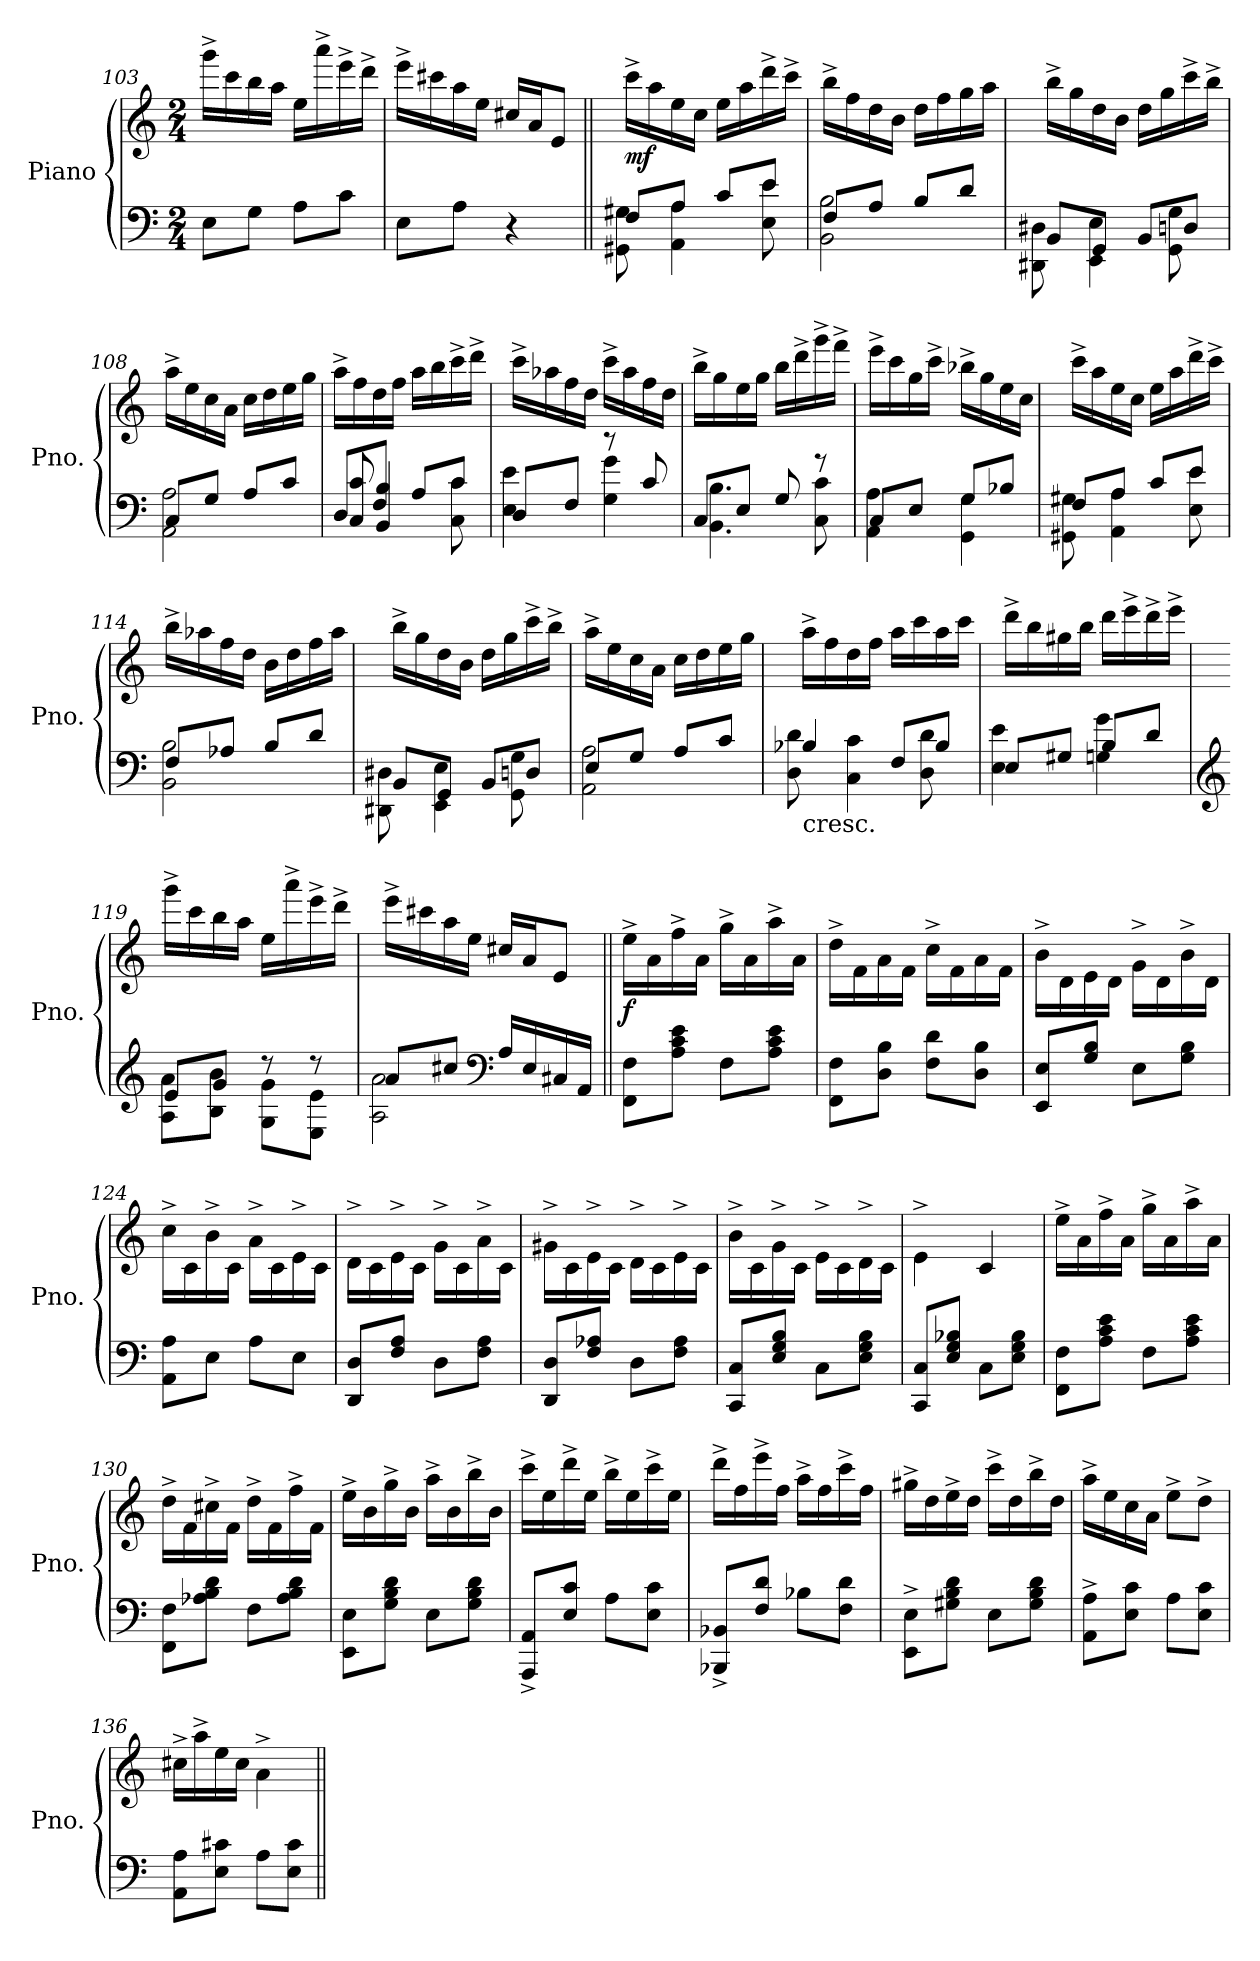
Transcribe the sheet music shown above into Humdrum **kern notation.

**kern	**kern	**dynam
*part1	*part1	*part1
*staff2	*staff1	*staff1/2
*I"Piano	*	*
*I'Pno.	*	*
*clefF4	*clefG2	*
*k[]	*k[]	*
*M2/4	*M2/4	*
=103	=103	=103
8E\L	16ggg^\LL	.
.	16ccc\	.
8G\J	16bb\	.
.	16aa\JJ	.
8A\L	16ee\LL	.
.	16aaa^\	.
8c\J	16eee^\	.
.	16ddd^\JJ	.
=104	=104	=104
8E\L	16eee^\LL	.
.	16ccc#X\	.
8A\J	16aa\	.
.	16ee\JJ	.
4r	16cc#X/LL	.
.	16a/J	.
.	8e/J	.
!!LO:LB:g=z
=105||	=105||	=105||
*^	*	*
!	!	!	!LO:DY:b
8F/L	8GG#X\ 8G#X\	16ccc^\LL	mf
.	.	16aa\	.
8A/J	4AA\ 4A\	16ee\	.
.	.	16cc\JJ	.
8c/L	.	16ee\LL	.
.	.	16aa\	.
8e/J	8E\ 8e\	16ddd^\	.
.	.	16ccc^\JJ	.
=106	=106	=106	=106
8F/L	2BB\ 2B\	16bb^\LL	.
.	.	16ff\	.
8A/J	.	16dd\	.
.	.	16b\JJ	.
8B/L	.	16dd\LL	.
.	.	16ff\	.
8d/J	.	16gg\	.
.	.	16aa\JJ	.
=107	=107	=107	=107
8BB/L	8DD#X\ 8D#X\	16bb^\LL	.
.	.	16gg\	.
8GG/J	4EE\ 4E\	16dd\	.
.	.	16b\JJ	.
8BB/L	.	16dd\LL	.
.	.	16gg\	.
8Dn/J	8GG\ 8G\	16ccc^\	.
.	.	16bb^\JJ	.
=108	=108	=108	=108
8C/L	2AA\ 2A\	16aa^\LL	.
.	.	16ee\	.
8G/J	.	16cc\	.
.	.	16a\JJ	.
8A/L	.	16cc\LL	.
.	.	16dd\	.
8c/J	.	16ee\	.
.	.	16gg\JJ	.
!!LO:LB:g=z
=109	=109	=109	=109
8D/L	8C/ 8c/	16aa^\LL	.
.	.	16ff\	.
8F/J	4BB/ 4B/	16dd\	.
.	.	16ff\JJ	.
8A/L	.	16aa\LL	.
.	.	16bb\	.
8c/J	8C\ 8c\	16ccc^\	.
.	.	16ddd^\JJ	.
=110	=110	=110	=110
8D/L	4E\ 4e\	16ccc^\LL	.
.	.	16aa-X\	.
8F/J	.	16ff\	.
.	.	16dd\JJ	.
8r	4G\ 4g\	16ccc^\LL	.
.	.	16aa-\	.
8c/	.	16ff\	.
.	.	16dd\JJ	.
=111	=111	=111	=111
8C/L	4.BB\ 4.B\	16bb^\LL	.
.	.	16gg\	.
8E/J	.	16ee\	.
.	.	16gg\JJ	.
8G/	.	16bb\LL	.
.	.	16ddd^\	.
8r	8C\ 8c\	16ggg^\	.
.	.	16fff^\JJ	.
=112	=112	=112	=112
8C/L	4AA\ 4A\	16eee^\LL	.
.	.	16ccc\	.
8E/J	.	16gg\	.
.	.	16ccc^\JJ	.
8G/L	4GG\ 4G\	16bb-X^\LL	.
.	.	16gg\	.
8B-X/J	.	16ee\	.
.	.	16cc\JJ	.
!!LO:LB:g=z
=113	=113	=113	=113
8F/L	8GG#X\ 8G#X\	16ccc^\LL	.
.	.	16aa\	.
8A/J	4AA\ 4A\	16ee\	.
.	.	16cc\JJ	.
8c/L	.	16ee\LL	.
.	.	16aa\	.
8e/J	8E\ 8e\	16ddd^\	.
.	.	16ccc^\JJ	.
=114	=114	=114	=114
8F/L	2BB\ 2B\	16bb^\LL	.
.	.	16aa-X\	.
8A-X/J	.	16ff\	.
.	.	16dd\JJ	.
8B/L	.	16b\LL	.
.	.	16dd\	.
8d/J	.	16ff\	.
.	.	16aa-\JJ	.
=115	=115	=115	=115
8BB/L	8DD#X\ 8D#X\	16bb^\LL	.
.	.	16gg\	.
8GG/J	4EE\ 4E\	16dd\	.
.	.	16b\JJ	.
8BB/L	.	16dd\LL	.
.	.	16gg\	.
8Dn/J	8GG\ 8G\	16ccc^\	.
.	.	16bb^\JJ	.
=116	=116	=116	=116
8E/L	2AA\ 2A\	16aa^\LL	.
.	.	16ee\	.
8G/J	.	16cc\	.
.	.	16a\JJ	.
8A/L	.	16cc\LL	.
.	.	16dd\	.
8c/J	.	16ee\	.
.	.	16gg\JJ	.
!!LO:PB:g=z
=117	=117	=117	=117
!LO:TX:b:t=cresc.	!	!	!
4B-X/	8D\ 8d\	16aa^\LL	.
.	.	16ff\	.
.	4C\ 4c\	16dd\	.
.	.	16ff\JJ	.
8F/L	.	16aa\LL	.
.	.	16ccc\	.
8B-/J	8D\ 8d\	16aa\	.
.	.	16ccc\JJ	.
=118	=118	=118	=118
8E/L	4E\ 4e\	16ddd^\LL	.
.	.	16bb\	.
8G#X/J	.	16gg#X\	.
.	.	16bb\JJ	.
8B/L	4Gn\ 4g\	16ddd\LL	.
.	.	16eee^\	.
8d/J	.	16ddd^\	.
.	.	16eee^\JJ	.
=119	=119	=119	=119
*clefG2	*	*	*
8e/L	8A\ 8a\L	16ggg^\LL	.
.	.	16ccc\	.
8g/J	8B\ 8b\J	16bb\	.
.	.	16aa\JJ	.
8r	8G\ 8g\L	16ee\LL	.
.	.	16aaa^\	.
8r	8E\ 8e\J	16eee^\	.
.	.	16ddd^\JJ	.
=120	=120	=120	=120
8a/L	2A\ 2a\	16eee^\LL	.
.	.	16ccc#X\	.
8cc#X/J	.	16aa\	.
.	.	16ee\JJ	.
*clefF4	*	*	*
16A/LL	.	16cc#X/LL	.
16E/	.	16a/J	.
16C#X/	.	8e/J	.
16AA/JJ	.	.	.
*v	*v	*	*
!!LO:LB:g=z
=121||	=121||	=121||
!	!	!LO:DY:b
8FF\ 8F\L	16ee^\LL	f
.	16a\	.
8A\ 8c\ 8e\J	16ff^\	.
.	16a\JJ	.
8F\L	16gg^\LL	.
.	16a\	.
8A\ 8c\ 8e\J	16aa^\	.
.	16a\JJ	.
=122	=122	=122
8FF\ 8F\L	16dd^\LL	.
.	16f\	.
8D\ 8B\J	16a\	.
.	16f\JJ	.
8F\ 8d\L	16cc^\LL	.
.	16f\	.
8D\ 8B\J	16a\	.
.	16f\JJ	.
=123	=123	=123
8EE/ 8E/L	16b^\LL	.
.	16d\	.
8G/ 8B/J	16e\	.
.	16d\JJ	.
8E\L	16g^\LL	.
.	16d\	.
8G\ 8B\J	16b^\	.
.	16d\JJ	.
=124	=124	=124
8AA\ 8A\L	16cc^\LL	.
.	16c\	.
8E\J	16b^\	.
.	16c\JJ	.
8A\L	16a^\LL	.
.	16c\	.
8E\J	16e^\	.
.	16c\JJ	.
=125	=125	=125
8DD/ 8D/L	16d^\LL	.
.	16c\	.
8F/ 8A/J	16e^\	.
.	16c\JJ	.
8D\L	16g^\LL	.
.	16c\	.
8F\ 8A\J	16a^\	.
.	16c\JJ	.
!!LO:LB:g=z
=126	=126	=126
8DD/ 8D/L	16g#X^\LL	.
.	16c\	.
8F/ 8A-X/J	16e^\	.
.	16c\JJ	.
8D\L	16d^\LL	.
.	16c\	.
8F\ 8A-\J	16e^\	.
.	16c\JJ	.
=127	=127	=127
8CC/ 8C/L	16b^\LL	.
.	16c\	.
8E/ 8G/ 8B/J	16g^\	.
.	16c\JJ	.
8C\L	16e^\LL	.
.	16c\	.
8E\ 8G\ 8B\J	16d^\	.
.	16c\JJ	.
=128	=128	=128
8CC/ 8C/L	4e^\	.
8E/ 8G/ 8B-X/J	.	.
8C\L	4c/	.
8E\ 8G\ 8B-\J	.	.
=129	=129	=129
8FF\ 8F\L	16ee^\LL	.
.	16a\	.
8A\ 8c\ 8e\J	16ff^\	.
.	16a\JJ	.
8F\L	16gg^\LL	.
.	16a\	.
8A\ 8c\ 8e\J	16aa^\	.
.	16a\JJ	.
=130	=130	=130
8FF\ 8F\L	16dd^\LL	.
.	16f\	.
8A-X\ 8B\ 8d\J	16cc#X^\	.
.	16f\JJ	.
8F\L	16dd^\LL	.
.	16f\	.
8A-\ 8B\ 8d\J	16ff^\	.
.	16f\JJ	.
=131	=131	=131
8EE\ 8E\L	16ee^\LL	.
.	16b\	.
8G\ 8B\ 8d\J	16gg^\	.
.	16b\JJ	.
8E\L	16aa^\LL	.
.	16b\	.
8G\ 8B\ 8d\J	16bb^\	.
.	16b\JJ	.
!!LO:LB:g=z
=132	=132	=132
8AAA/^ 8AA/^L	16ccc^\LL	.
.	16ee\	.
8E/ 8c/J	16ddd^\	.
.	16ee\JJ	.
8A\L	16bb^\LL	.
.	16ee\	.
8E\ 8c\J	16ccc^\	.
.	16ee\JJ	.
=133	=133	=133
8BBB-X/^ 8BB-X/^L	16ddd^\LL	.
.	16ff\	.
8F/ 8d/J	16eee^\	.
.	16ff\JJ	.
8B-X\L	16aa^\LL	.
.	16ff\	.
8F\ 8d\J	16ccc^\	.
.	16ff\JJ	.
=134	=134	=134
8EE\^ 8E\^L	16gg#X^\LL	.
.	16dd\	.
8G#X\ 8B\ 8d\J	16ee^\	.
.	16dd\JJ	.
8E\L	16ccc^\LL	.
.	16dd\	.
8G#\ 8B\ 8d\J	16bb^\	.
.	16dd\JJ	.
=135	=135	=135
8AA\^ 8A\^L	16aa^\LL	.
.	16ee\	.
8E\ 8c\J	16cc\	.
.	16a\JJ	.
8A\L	8ee^\L	.
8E\ 8c\J	8dd^\J	.
=136	=136	=136
8AA\ 8A\L	16cc#X^\LL	.
.	16aa^\	.
8E\ 8c#X\J	16ee\	.
.	16cc#\JJ	.
8A\L	4a^\	.
8E\ 8c#\J	.	.
=||	=||	=||
*-	*-	*-
